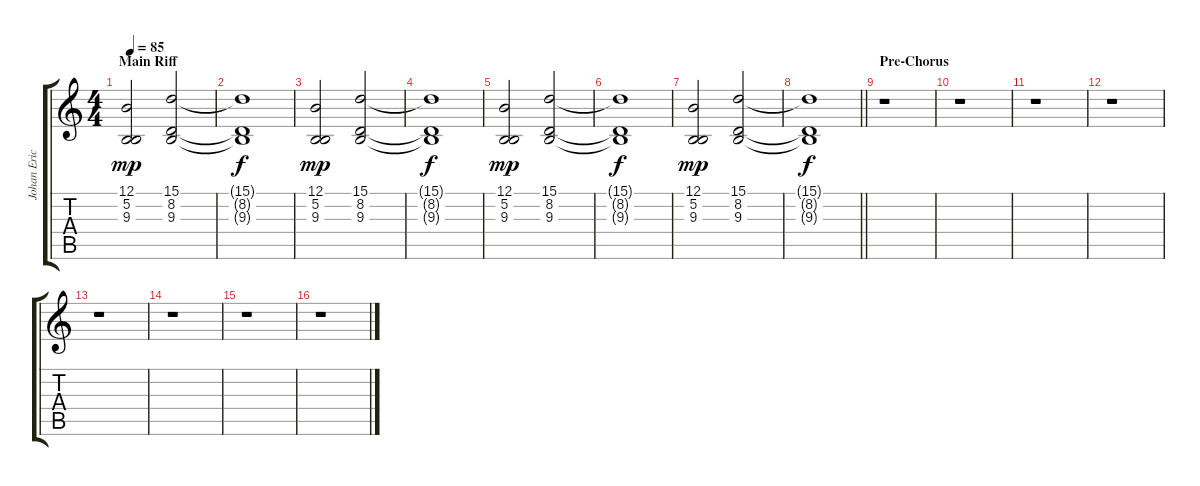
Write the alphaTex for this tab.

\track ("Johan Ericson" "Johan Eric") {instrument acousticgrandpiano}
\staff {score tabs}
\tuning (B3 Gb3 D3 A2 E2 B1) {hide}
\ts (4 4)
\section ("" "Main Riff")
\tempo 85
\clef g2
\ks c
(12.1 5.2 9.3).2{dy mp instrument stringensemble2} (15.1 8.2 9.3).2 |
(15.1{t} 8.2{t} 9.3{t}).1{dy f} |
(12.1 5.2 9.3).2{dy mp} (15.1 8.2 9.3).2 |
(15.1{t} 8.2{t} 9.3{t}).1{dy f} |
(12.1 5.2 9.3).2{dy mp} (15.1 8.2 9.3).2 |
(15.1{t} 8.2{t} 9.3{t}).1{dy f} |
(12.1 5.2 9.3).2{dy mp} (15.1 8.2 9.3).2 |
\barLineRight lightlight
(15.1{t} 8.2{t} 9.3{t}).1{dy f} |
\section ("" "Pre-Chorus")
r.1 |
r.1 |
r.1 |
r.1 |
r.1 |
r.1 |
r.1 |
r.1
